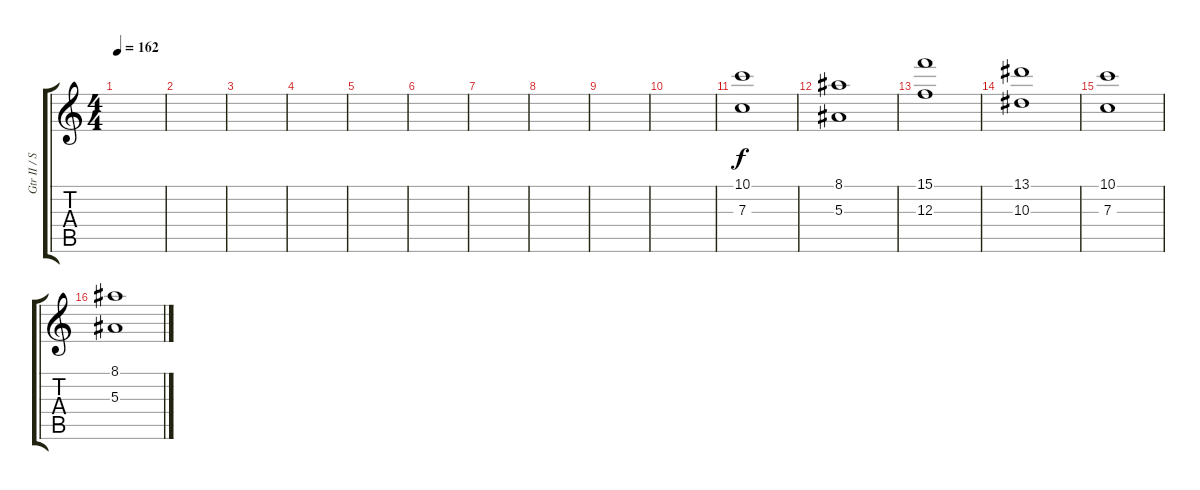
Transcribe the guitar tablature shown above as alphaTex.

\track ("Gtr II / Strings" "Gtr II / S") {instrument distortionguitar}
\staff {score tabs}
\tuning (D4 A3 F3 C3 G2 C2) {hide}
\ts (4 4)
\tempo 162
\clef g2
\ks c
|
|
|
|
|
|
|
|
|
|
(10.1 7.3).1{volume 7 instrument synthstrings1} |
(8.1 5.3).1 |
(15.1 12.3).1 |
(13.1 10.3).1 |
(10.1 7.3).1 |
(8.1 5.3).1
